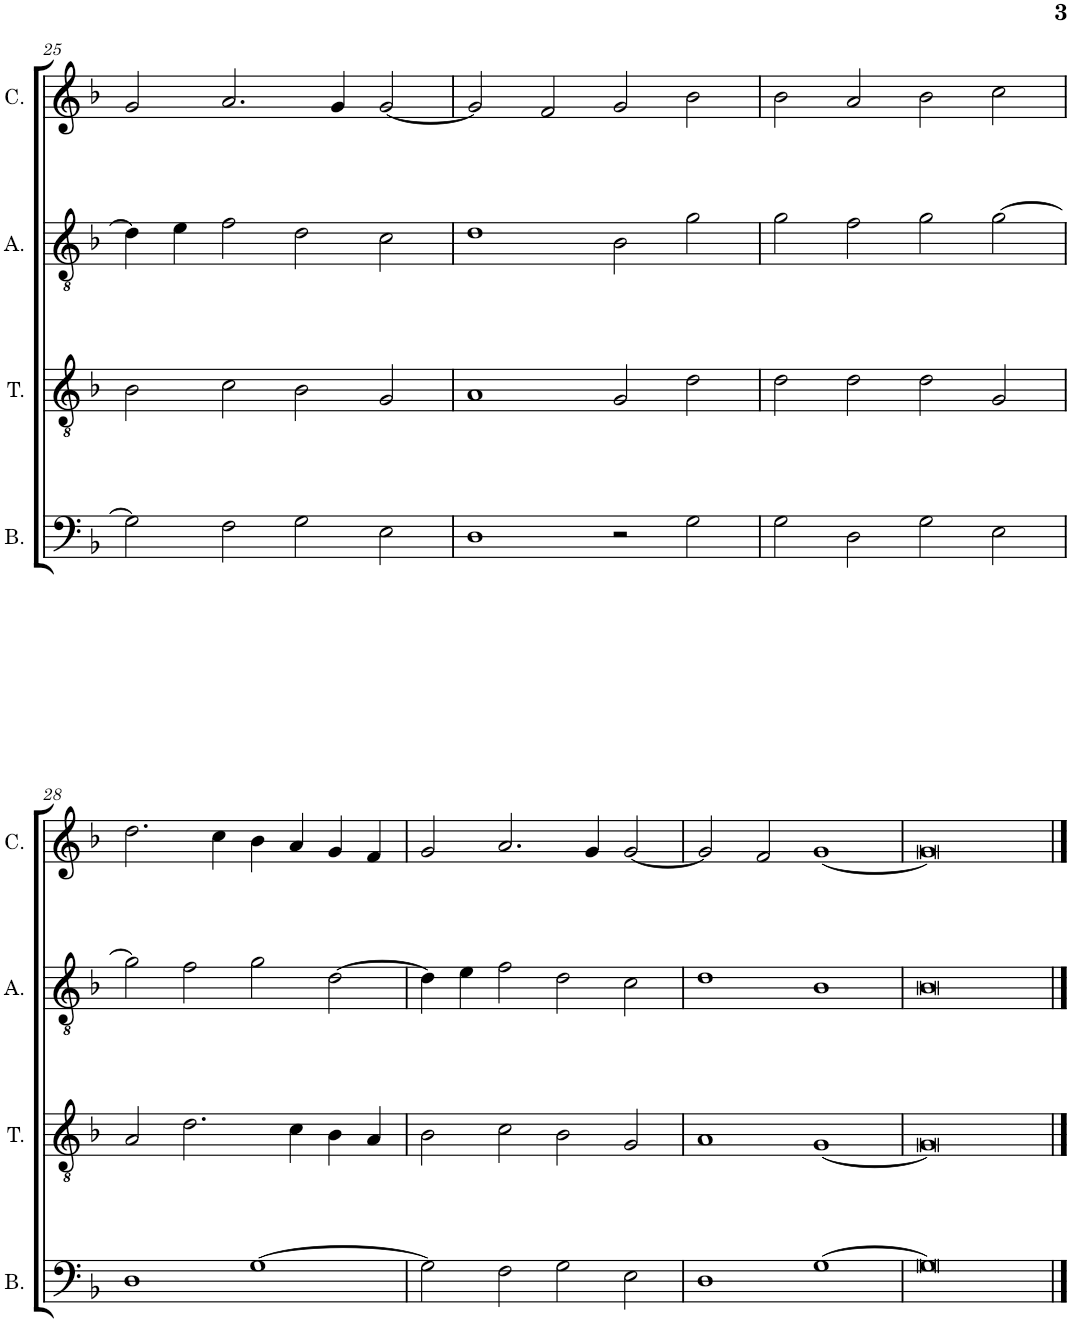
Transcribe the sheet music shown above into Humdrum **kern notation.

**kern	**kern	**kern	**kern
*part4	*part3	*part2	*part1
*staff4	*staff3	*staff2	*staff1
*I"Bassus	*I"Tenor	*I"Altus	*I"Cantus
*I'B.	*I'T.	*I'A.	*I'C.
!!LO:PB:g=z
*clefF4	*clefGv2	*clefGv2	*clefG2
*k[b-]	*k[b-]	*k[b-]	*k[b-]
*M2/1	*M2/1	*M2/1	*M2/1
=25	=25	=25	=25
2G\]	2B-\	4d\]	2g/
.	.	4e\	.
2F\	2c\	2f\	2.a/
2G\	2B-\	2d\	.
.	.	.	4g/
2E\	2G/	2c\	[2g/
=26	=26	=26	=26
1D	1A	1d	2g/]
.	.	.	2f/
2r	2G/	2B-\	2g/
2G\	2d\	2g\	2b-\
=27	=27	=27	=27
2G\	2d\	2g\	2b-\
2D\	2d\	2f\	2a/
2G\	2d\	2g\	2b-\
2E\	2G/	[2g\	2cc\
!!LO:LB:g=z
=28	=28	=28	=28
1D	2A/	2g\]	2.dd\
.	2.d\	2f\	.
.	.	.	4cc\
[1G	.	2g\	4b-\
.	4c\	.	4a/
.	4B-\	[2d\	4g/
.	4A/	.	4f/
=29	=29	=29	=29
2G\]	2B-\	4d\]	2g/
.	.	4e\	.
2F\	2c\	2f\	2.a/
2G\	2B-\	2d\	.
.	.	.	4g/
2E\	2G/	2c\	[2g/
=30	=30	=30	=30
1D	1A	1d	2g/]
.	.	.	2f/
[1G	[1G	1B-	[1g
=31	=31	=31	=31
0G]	0G]	0B-	0g]
==	==	==	==
*-	*-	*-	*-
